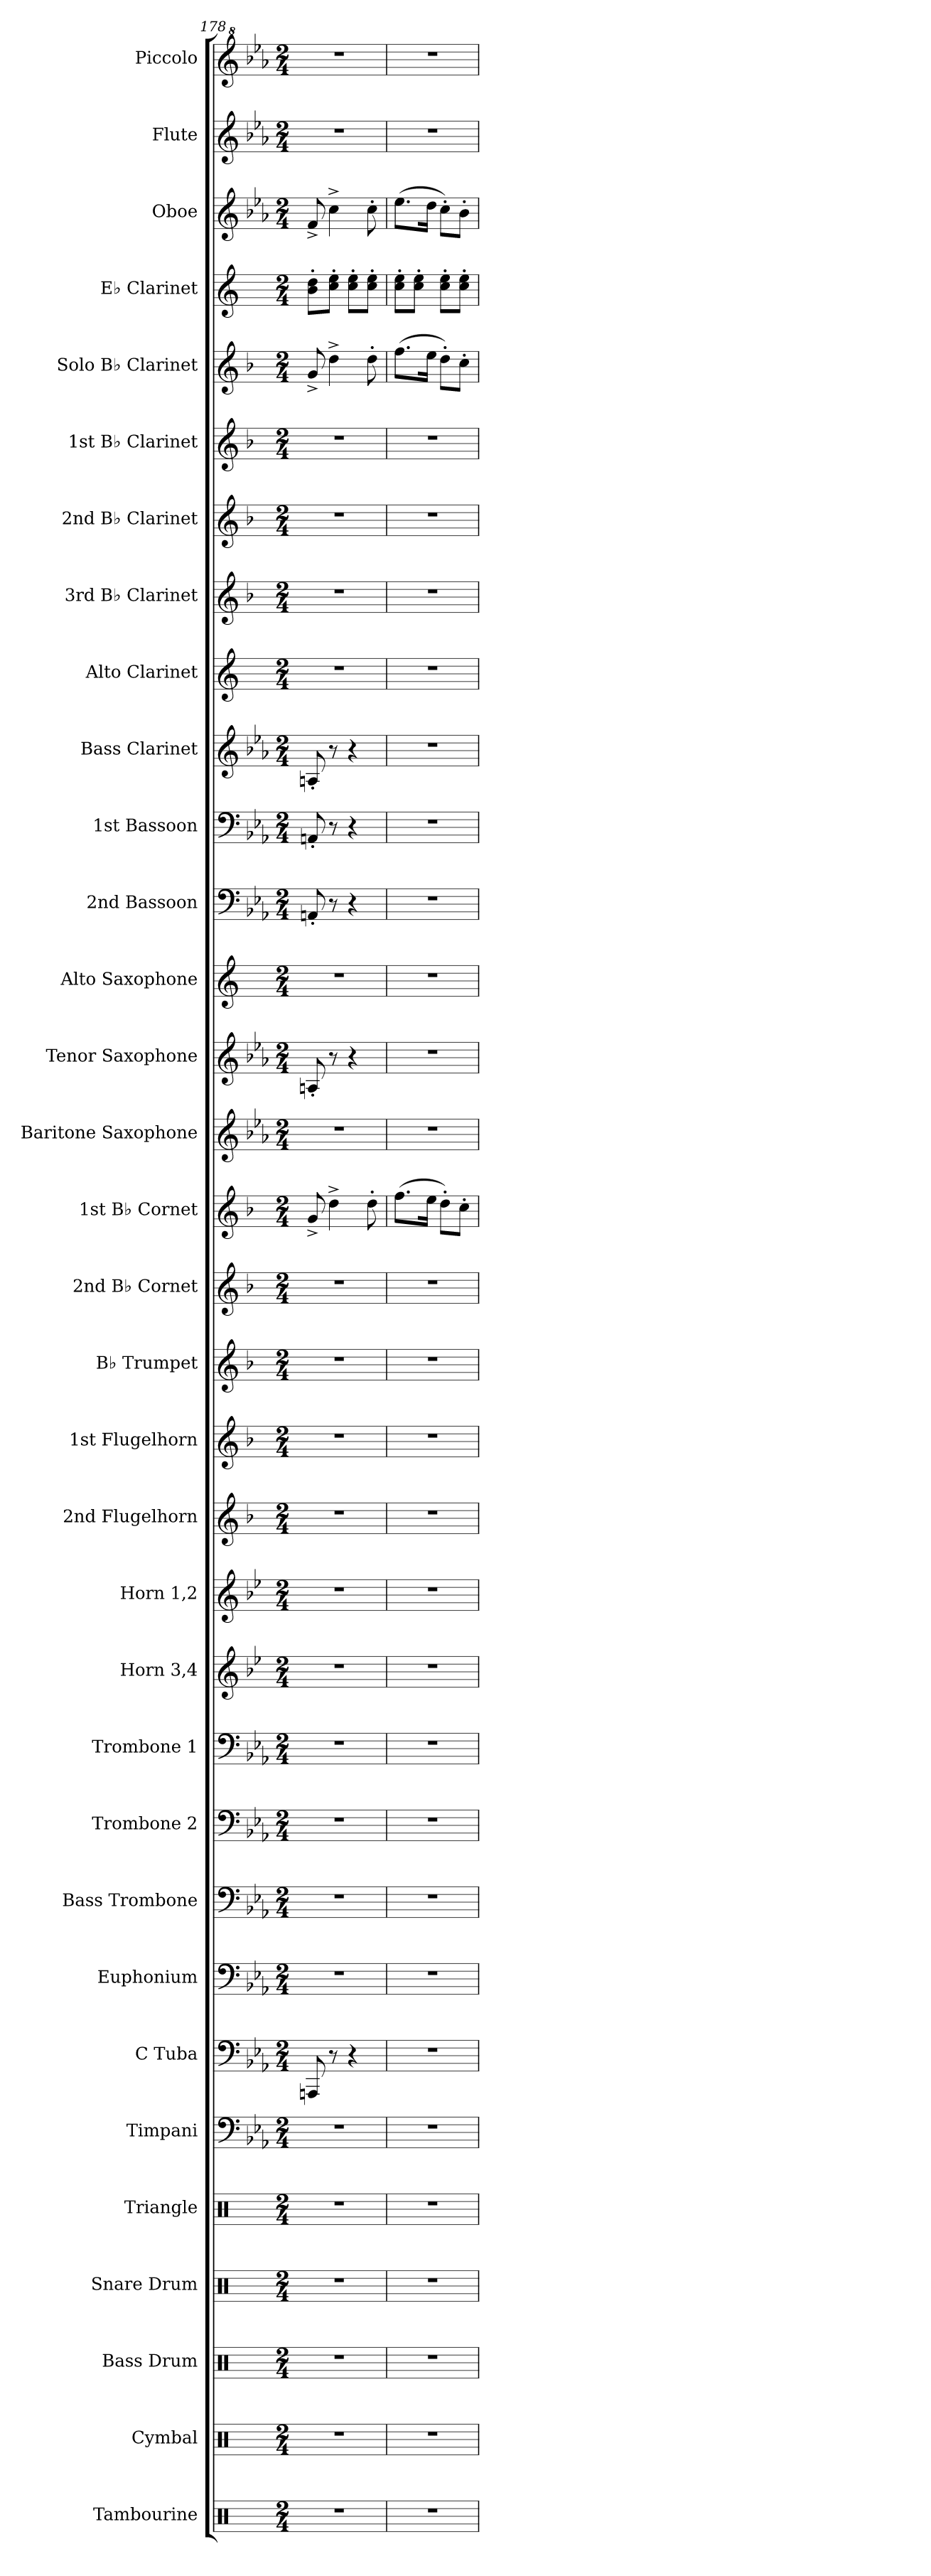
**kern	**kern	**kern	**kern	**kern	**kern	**kern	**kern	**kern	**kern	**kern	**kern	**kern	**kern	**kern	**kern	**kern	**kern	**kern	**kern	**kern	**kern	**kern	**kern	**kern	**kern	**kern	**kern	**kern	**kern	**kern	**kern	**kern
*part33	*part32	*part31	*part30	*part29	*part28	*part27	*part26	*part25	*part24	*part23	*part22	*part21	*part20	*part19	*part18	*part17	*part16	*part15	*part14	*part13	*part12	*part11	*part10	*part9	*part8	*part7	*part6	*part5	*part4	*part3	*part2	*part1
*staff33	*staff32	*staff31	*staff30	*staff29	*staff28	*staff27	*staff26	*staff25	*staff24	*staff23	*staff22	*staff21	*staff20	*staff19	*staff18	*staff17	*staff16	*staff15	*staff14	*staff13	*staff12	*staff11	*staff10	*staff9	*staff8	*staff7	*staff6	*staff5	*staff4	*staff3	*staff2	*staff1
*I"Tambourine	*I"Cymbal	*I"Bass Drum	*I"Snare Drum	*I"Triangle	*I"Timpani	*I"C Tuba	*I"Euphonium	*I"Bass Trombone	*I"Trombone 2	*I"Trombone 1	*I"Horn 3,4	*I"Horn 1,2	*I"2nd Flugelhorn	*I"1st Flugelhorn	*I"B♭ Trumpet	*I"2nd B♭ Cornet	*I"1st B♭ Cornet	*I"Baritone Saxophone	*I"Tenor Saxophone	*I"Alto Saxophone	*I"2nd Bassoon	*I"1st Bassoon	*I"Bass Clarinet	*I"Alto Clarinet	*I"3rd B♭ Clarinet	*I"2nd B♭ Clarinet	*I"1st B♭ Clarinet	*I"Solo B♭ Clarinet	*I"E♭ Clarinet	*I"Oboe	*I"Flute	*I"Piccolo
*I'Tamb.	*I'Cym.	*I'B. Dr.	*I'Sn. Dr.	*I'Trgl.	*I'Timp.	*I'C Tu.	*I'Eu.	*I'B. Trb.	*I'Trb. 2	*I'Trb. 1	*I'Hn. 3,4	*I'Hn. 1,2	*I'2nd Flghn.	*I'1st Flghn.	*I'B♭ Tpt.	*I'2nd B♭ Cnt.	*I'1st B♭ Cnt.	*I'Bar. Sax.	*I'T. Sax.	*I'A. Sax.	*I'2nd Bsn.	*I'1st Bsn.	*I'B. Cl.	*I'A. Cl.	*I'3rd B♭ Cl.	*I'2nd B♭ Cl.	*I'1st B♭ Cl.	*I'Solo B♭ Cl.	*I'E♭ Cl.	*I'Ob.	*I'Fl.	*I'Picc.
*clefX	*clefX	*clefX	*clefX	*clefX	*clefF4	*clefF4	*clefF4	*clefF4	*clefF4	*clefF4	*clefG2	*clefG2	*clefG2	*clefG2	*clefG2	*clefG2	*clefG2	*clefG2	*clefG2	*clefG2	*clefF4	*clefF4	*clefG2	*clefG2	*clefG2	*clefG2	*clefG2	*clefG2	*clefG2	*clefG2	*clefG2	*clefG^2
*	*	*	*	*	*	*	*	*	*	*	*ITrd4c7	*ITrd4c7	*ITrd1c2	*ITrd1c2	*ITrd1c2	*ITrd1c2	*ITrd1c2	*ITrd12c21	*ITrd8c14	*ITrd5c9	*	*	*ITrd8c14	*ITrd5c9	*ITrd1c2	*ITrd1c2	*ITrd1c2	*ITrd1c2	*ITrd-2c-3	*	*	*ITrd-7c-12
*k[]	*k[]	*k[]	*k[]	*k[]	*k[b-e-a-]	*k[b-e-a-]	*k[b-e-a-]	*k[b-e-a-]	*k[b-e-a-]	*k[b-e-a-]	*k[b-e-a-]	*k[b-e-a-]	*k[b-e-a-]	*k[b-e-a-]	*k[b-e-a-]	*k[b-e-a-]	*k[b-e-a-]	*k[b-e-a-]	*k[b-e-a-]	*k[b-e-a-]	*k[b-e-a-]	*k[b-e-a-]	*k[b-e-a-]	*k[b-e-a-]	*k[b-e-a-]	*k[b-e-a-]	*k[b-e-a-]	*k[b-e-a-]	*k[b-e-a-]	*k[b-e-a-]	*k[b-e-a-]	*k[b-e-a-]
*C:	*C:	*C:	*C:	*C:	*E-:	*E-:	*E-:	*E-:	*E-:	*E-:	*E-:	*E-:	*E-:	*E-:	*E-:	*E-:	*E-:	*E-:	*E-:	*E-:	*E-:	*E-:	*E-:	*E-:	*E-:	*E-:	*E-:	*E-:	*E-:	*E-:	*E-:	*E-:
*M2/4	*M2/4	*M2/4	*M2/4	*M2/4	*M2/4	*M2/4	*M2/4	*M2/4	*M2/4	*M2/4	*M2/4	*M2/4	*M2/4	*M2/4	*M2/4	*M2/4	*M2/4	*M2/4	*M2/4	*M2/4	*M2/4	*M2/4	*M2/4	*M2/4	*M2/4	*M2/4	*M2/4	*M2/4	*M2/4	*M2/4	*M2/4	*M2/4
=178	=178	=178	=178	=178	=178	=178	=178	=178	=178	=178	=178	=178	=178	=178	=178	=178	=178	=178	=178	=178	=178	=178	=178	=178	=178	=178	=178	=178	=178	=178	=178	=178
2r	2r	2r	2r	2r	2r	8AAAn/	2r	2r	2r	2r	2r	2r	2r	2r	2r	2r	8f^/	2r	8AAn'/	2r	8AAn'/	8AAn'/	8AAn'/	2r	2r	2r	2r	8f^/	8dd\' 8ff\'L	8f^/	2r	2r
.	.	.	.	.	.	8r	.	.	.	.	.	.	.	.	.	.	4cc^\	.	8r	.	8r	8r	8r	.	.	.	.	4cc^\	8ee-\' 8gg\'J	4cc^\	.	.
.	.	.	.	.	.	4r	.	.	.	.	.	.	.	.	.	.	.	.	4r	.	4r	4r	4r	.	.	.	.	.	8ee-\' 8gg\'L	.	.	.
.	.	.	.	.	.	.	.	.	.	.	.	.	.	.	.	.	8cc'\	.	.	.	.	.	.	.	.	.	.	8cc'\	8ee-\' 8gg\'J	8cc'\	.	.
=179	=179	=179	=179	=179	=179	=179	=179	=179	=179	=179	=179	=179	=179	=179	=179	=179	=179	=179	=179	=179	=179	=179	=179	=179	=179	=179	=179	=179	=179	=179	=179	=179
2r	2r	2r	2r	2r	2r	2r	2r	2r	2r	2r	2r	2r	2r	2r	2r	2r	(8.ee-\L	2r	2r	2r	2r	2r	2r	2r	2r	2r	2r	(8.ee-\L	8ee-\' 8gg\'L	(8.ee-\L	2r	2r
.	.	.	.	.	.	.	.	.	.	.	.	.	.	.	.	.	.	.	.	.	.	.	.	.	.	.	.	.	8ee-\' 8gg\'J	.	.	.
.	.	.	.	.	.	.	.	.	.	.	.	.	.	.	.	.	16dd\Jk	.	.	.	.	.	.	.	.	.	.	16dd\Jk	.	16dd\Jk	.	.
.	.	.	.	.	.	.	.	.	.	.	.	.	.	.	.	.	8cc'\L)	.	.	.	.	.	.	.	.	.	.	8cc'\L)	8ee-\' 8gg\'L	8cc'\L)	.	.
.	.	.	.	.	.	.	.	.	.	.	.	.	.	.	.	.	8b-'\J	.	.	.	.	.	.	.	.	.	.	8b-'\J	8ee-\' 8gg\'J	8b-'\J	.	.
=	=	=	=	=	=	=	=	=	=	=	=	=	=	=	=	=	=	=	=	=	=	=	=	=	=	=	=	=	=	=	=	=
*-	*-	*-	*-	*-	*-	*-	*-	*-	*-	*-	*-	*-	*-	*-	*-	*-	*-	*-	*-	*-	*-	*-	*-	*-	*-	*-	*-	*-	*-	*-	*-	*-
